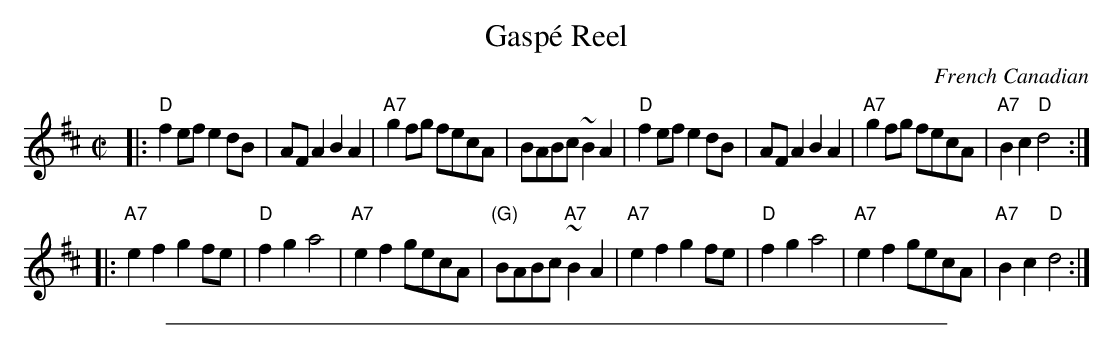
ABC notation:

X:1
T: Gasp\'e Reel
O:French Canadian
M:C|
L:1/8
K:D
|: "D"f2ef e2dB | AFA2 B2A2 | "A7"g2fg fecA | BABc ~B2A2 \
|  "D"f2ef e2dB | AFA2 B2A2 | "A7"g2fg fecA | "A7"B2c2 "D"d4 :|
|: "A7"e2f2 g2fe | "D"f2g2 a4 | "A7"e2f2 gecA | "(G)"BABc "A7"~B2A2 \
|  "A7"e2f2 g2fe | "D"f2g2 a4 | "A7"e2f2 gecA | "A7"B2c2 "D"d4 :|
